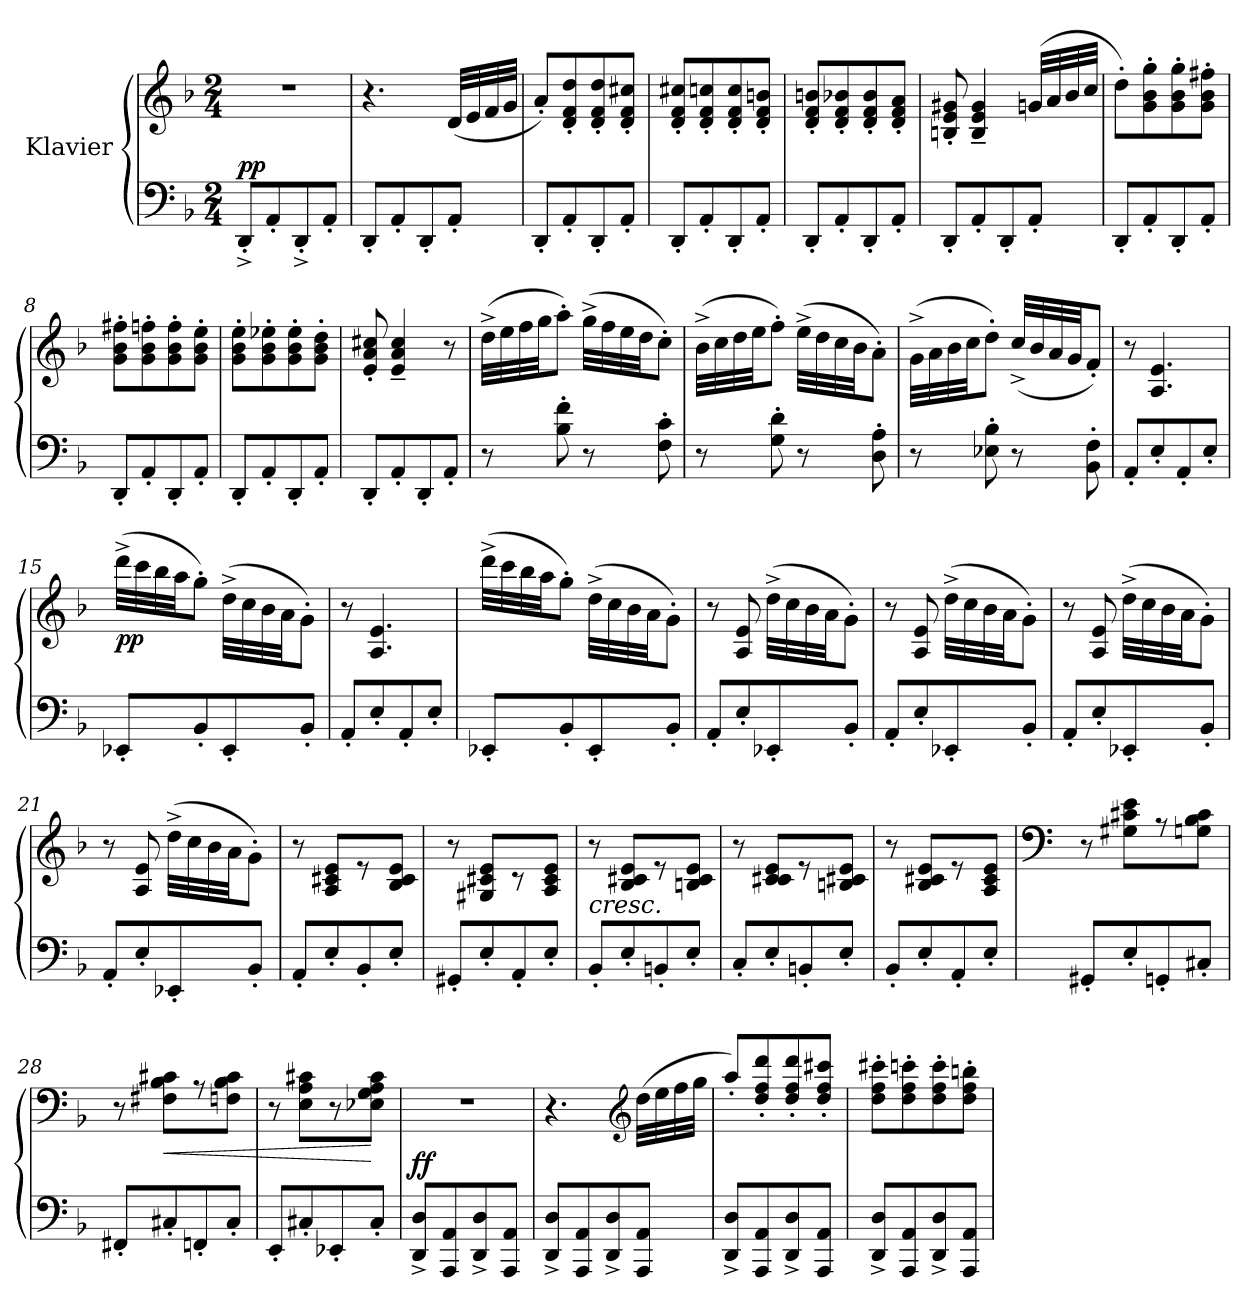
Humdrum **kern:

**kern	**kern	**dynam
*part1	*part1	*part1
*staff2	*staff1	*staff1/2
*I"Klavier	*	*
*clefF4	*clefG2	*
*k[b-]	*k[b-]	*
*M2/4	*M2/4	*
*MM160	*MM160	*
=1	=1	=1
!	!	!LO:DY:a=2
8DD'^/L	2r	pp
8AA'/	.	.
8DD'^/	.	.
8AA'/J	.	.
=2	=2	=2
8DD'/L	4.r	.
8AA'/	.	.
8DD'/	.	.
8AA'/J	(<32d/LLL	.
.	32e/	.
.	32f/	.
.	32g/JJJ	.
=3	=3	=3
8DD'/L	8a'/L)	.
8AA'/	8d/' 8f/' 8dd/'	.
8DD'/	8d/' 8f/' 8dd/'	.
8AA'/J	8d/' 8f/' 8cc#X/'J	.
=4	=4	=4
8DD'/L	8d/' 8f/' 8cc#X/'L	.
8AA'/	8d/' 8f/' 8ccn/'	.
8DD'/	8d/' 8f/' 8cc/'	.
8AA'/J	8d/' 8f/' 8bn/'J	.
=5	=5	=5
8DD'/L	8d/' 8f/' 8bn/'L	.
8AA'/	8d/' 8f/' 8b-X/'	.
8DD'/	8d/' 8f/' 8b-/'	.
8AA'/J	8d/' 8f/' 8a/'J	.
=6	=6	=6
8DD'/L	8Bn/' 8e/' 8g#X/'	.
8AA'/	4B/~ 4e/~ 4g#/~	.
8DD'/	.	.
8AA'/J	(<32gn/LLL	.
.	32a/	.
.	32b-i/	.
.	32cc/JJJ	.
=7	=7	=7
8DD'/L	8dd'\L)	.
8AA'/	8g\' 8b-\' 8gg\'	.
8DD'/	8g\' 8b-\' 8gg\'	.
8AA'/J	8g\' 8b-\' 8ff#X\'J	.
!!LO:LB:g=z
=8	=8	=8
8DD'/L	8g\' 8b-\' 8ff#X\'L	.
8AA'/	8g\' 8b-\' 8ffn\'	.
8DD'/	8g\' 8b-\' 8ff\'	.
8AA'/J	8g\' 8b-\' 8ee\'J	.
=9	=9	=9
8DD'/L	8g\' 8b-\' 8ee\'L	.
8AA'/	8g\' 8b-\' 8ee-X\'	.
8DD'/	8g\' 8b-\' 8ee-\'	.
8AA'/J	8g\' 8b-\' 8dd\'J	.
=10	=10	=10
8DD'/L	8e/' 8a/' 8cc#X/'	.
8AA'/	4e/~ 4a/~ 4cc#/~	.
8DD'/	.	.
8AA'/J	8r	.
=11	=11	=11
8r	(>32dd^\LLL	.
.	32ee\	.
.	32ff\	.
.	32gg\JJ	.
8B-\' 8f\'	8aa'\J)	.
8r	(>32gg^\LLL	.
.	32ff\	.
.	32ee\	.
.	32dd\JJ	.
8F\' 8c\'	8cc'\J)	.
=12	=12	=12
8r	(>32b-^\LLL	.
.	32cc\	.
.	32dd\	.
.	32ee\JJ	.
8G\' 8d\'	8ff'\J)	.
8r	(>32ee^\LLL	.
.	32dd\	.
.	32cc\	.
.	32b-\JJ	.
8D\' 8A\'	8a'\J)	.
=13	=13	=13
8r	(>32g^\LLL	.
.	32a\	.
.	32b-\	.
.	32cc\JJ	.
8E-X\' 8B-\'	8dd'\J)	.
8r	(<32cc^/LLL	.
.	32b-/	.
.	32a/	.
.	32g/JJ	.
8BB-\' 8F\'	8f'/J)	.
!!LO:LB:g=z
=14	=14	=14
8AA'/L	8r	.
8E'/	4.A/ 4.e/	.
8AA'/	.	.
8E'/J	.	.
=15	=15	=15
!	!	!LO:DY:b
8EE-X'/L	(>32ddd^\LLL	pp
.	32ccc\	.
.	32bb-\	.
.	32aa\JJ	.
8BB-'/	8gg'\J)	.
8EE-'/	(>32dd^\LLL	.
.	32cc\	.
.	32b-\	.
.	32a\JJ	.
8BB-'/J	8g'\J)	.
=16	=16	=16
8AA'/L	8r	.
8E'/	4.A/ 4.e/	.
8AA'/	.	.
8E'/J	.	.
=17	=17	=17
8EE-X'/L	(>32ddd^\LLL	.
.	32ccc\	.
.	32bb-\	.
.	32aa\JJ	.
8BB-'/	8gg'\J)	.
8EE-'/	(>32dd^\LLL	.
.	32cc\	.
.	32b-\	.
.	32a\JJ	.
8BB-'/J	8g'\J)	.
=18	=18	=18
8AA'/L	8r	.
8E'/	8A/ 8e/	.
8EE-X'/	(>32dd^\LLL	.
.	32cc\	.
.	32b-\	.
.	32a\JJ	.
8BB-'/J	8g'\J)	.
=19	=19	=19
8AA'/L	8r	.
8E'/	8A/ 8e/	.
8EE-X'/	(>32dd^\LLL	.
.	32cc\	.
.	32b-\	.
.	32a\JJ	.
8BB-'/J	8g'\J)	.
!!LO:LB:g=z
=20	=20	=20
8AA'/L	8r	.
8E'/	8A/ 8e/	.
8EE-X'/	(>32dd^\LLL	.
.	32cc\	.
.	32b-\	.
.	32a\JJ	.
8BB-'/J	8g'\J)	.
=21	=21	=21
8AA'/L	8r	.
8E'/	8A/ 8e/	.
8EE-X'/	(>32dd^\LLL	.
.	32cc\	.
.	32b-\	.
.	32a\JJ	.
8BB-'/J	8g'\J)	.
=22	=22	=22
8AA'/L	8r	.
8E'/	8A/ 8c#X/ 8e/L	.
8BB-'/	8r	.
8E'/J	8B-/ 8c#/ 8e/J	.
=23	=23	=23
8GG#X'/L	8r	.
8E'/	8G#X/ 8c#X/ 8e/L	.
8AA'/	8r	.
8E'/J	8A/ 8c#/ 8e/J	.
=24	=24	=24
!	!LO:TX:b:i:t=cresc.	!
8BB-'/L	8r	.
8E'/	8B-/ 8c#X/ 8e/L	.
8BBn'/	8r	.
8E'/J	8Bn/ 8c#/ 8e/J	.
=25	=25	=25
8C'/L	8r	.
8E'/	8c/ 8c#X/ 8e/L	.
8BBn'/	8r	.
8E'/J	8Bn/ 8c#X/ 8e/J	.
=26	=26	=26
8BB-i'/L	8r	.
8E'/	8B-i/ 8c#X/ 8e/L	.
8AA'/	8r	.
8E'/J	8A/ 8c#/ 8e/J	.
!!LO:LB:g=z
=27	=27	=27
*	*clefF4	*
8GG#X'/L	8r	.
8E'/	8G#X\ 8c#X\ 8e\L	.
8GGn'/	8r	.
8C#X'/J	8Gn\ 8B-i\ 8c#\J	.
=28	=28	=28
8FF#X'/L	8r	.
!	!	!LO:HP:b
8C#X'/	8F#X\ 8B-\ 8c#X\L	<
8FFn'/	8r	.
8C#'/J	8Fn\ 8B-\ 8c#\J	.
=29	=29	=29
8EE'/L	8r	.
8C#X'/	8E\ 8A\ 8c#X\L	.
8EE-X'/	8r	.
8C#'/J	8E-X\ 8G\ 8A\ 8c#\J	[
=30	=30	=30
!	!	!LO:DY:a=2
8DD/^ 8D/^L	2r	ff
8AAA/ 8AA/	.	.
8DD/^ 8D/^	.	.
8AAA/ 8AA/J	.	.
=31	=31	=31
8DD/^ 8D/^L	4.r	.
8AAA/ 8AA/	.	.
8DD/^ 8D/^	.	.
*	*clefG2	*
8AAA/ 8AA/J	(>32dd\LLL	.
.	32ee\	.
.	32ff\	.
.	32gg\JJJ	.
=32	=32	=32
8DD/^ 8D/^L	8aa'/L)	.
8AAA/ 8AA/	8dd/' 8ff/' 8ddd/'	.
8DD/^ 8D/^	8dd/' 8ff/' 8ddd/'	.
8AAA/ 8AA/J	8dd/' 8ff/' 8ccc#X/'J	.
!!LO:LB:g=z
=33	=33	=33
8DD/^ 8D/^L	8dd\' 8ff\' 8ccc#X\'L	.
8AAA/ 8AA/	8dd\' 8ff\' 8cccn\'	.
8DD/^ 8D/^	8dd\' 8ff\' 8ccc\'	.
8AAA/ 8AA/J	8dd\' 8ff\' 8bbn\'J	.
=	=	=
*-	*-	*-
